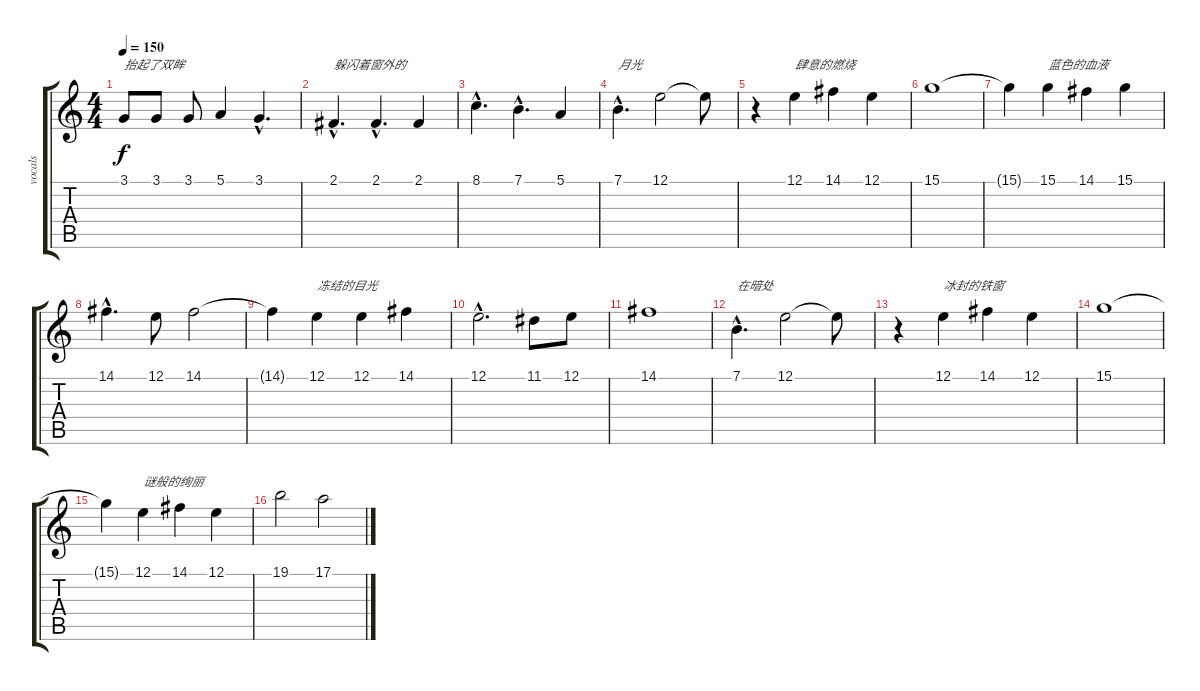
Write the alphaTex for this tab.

\track ("vocals" "vocals") {instrument tremolostrings}
\staff {score tabs}
\tuning (E4 B3 G3 D3 A2 E2) {hide}
\ts (4 4)
\tempo 150
\clef g2
\ks c
3.1.8{txt "抬起了双眸" dy f} 3.1.8 3.1.8 5.1.4 3.1{hac}.4{d} |
2.1{hac}.4{d txt "躲闪着窗外的"} 2.1{hac}.4{d} 2.1.4 |
8.1{hac}.4{d} 7.1{hac}.4{d} 5.1.4 |
7.1{hac}.4{d txt "月光"} 12.1.2 12.1{t}.8 |
r.4 12.1.4{txt "肆意的燃烧"} 14.1.4 12.1.4 |
15.1.1 |
15.1{t}.4 15.1.4{txt "蓝色的血液"} 14.1.4 15.1.4 |
14.1{hac}.4{d} 12.1.8 14.1.2 |
14.1{t}.4 12.1.4{txt "冻结的目光 "} 12.1.4 14.1.4 |
12.1{hac}.2{d} 11.1.8 12.1.8 |
14.1.1 |
7.1{hac}.4{d txt "在暗处"} 12.1.2 12.1{t}.8 |
r.4 12.1.4{txt "冰封的铁窗"} 14.1.4 12.1.4 |
15.1.1 |
15.1{t}.4 12.1.4{txt "谜般的绚丽"} 14.1.4 12.1.4 |
19.1.2 17.1.2
